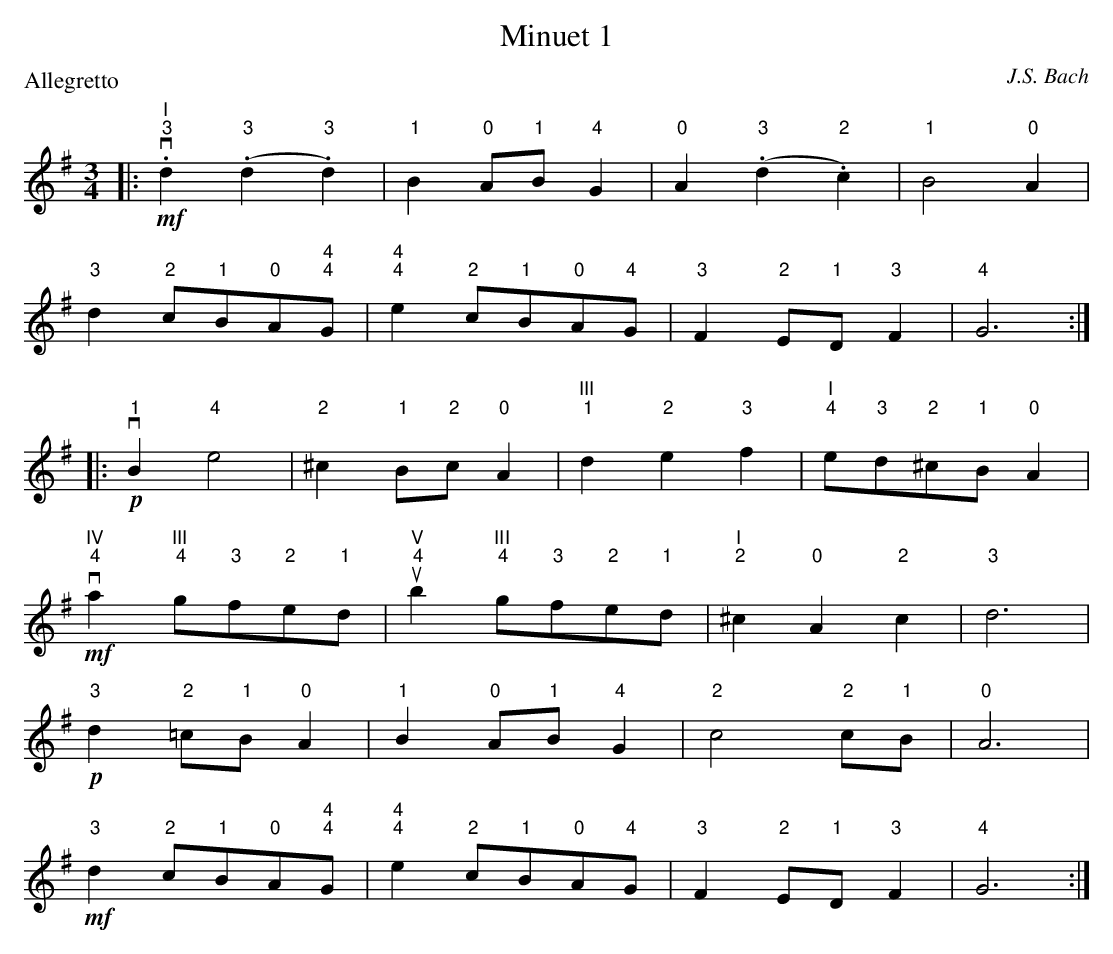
X:1
T: Minuet 1
T:
O: J.S. Bach
O: .
P: Allegretto
M: 3/4
L: 1/8
K: G
|: +mf+ v"I""3".d2("3".d2"3".d2) | "1"B2"0"A"1"B"4"G2 | "0"A2("3".d2."2"c2) | "1"B4"0"A2 |
"3"d2"2"c"1"B"0"A"4""4"G | "4""4"e2"2"c"1"B"0"A"4"G | "3"F2"2"E"1"D"3"F2 | "4"G6 :|
|: +p+ v"1"B2"4"e4 | "2"^c2"1"B"2"c"0"A2 | "III""1"d2"2"e2"3"f2 | "I""4"e"3"d"2"^c"1"B"0"A2 |
+mf+ v"IV""4"a2"III""4"g"3"f"2"e"1"d | u"V""4"b2"III""4"g"3"f"2"e"1"d | "I""2"^c2"0"A2"2"c2 | "3"d6 |
+p+ "3"d2"2"=c"1"B"0"A2 | "1"B2"0"A"1"B"4"G2 | "2"c4"2"c"1"B | "0"A6 |
+mf+ "3"d2"2"c"1"B"0"A"4""4"G | "4""4"e2"2"c"1"B"0"A"4"G | "3"F2"2"E"1"D"3"F2 | "4"G6 :|
